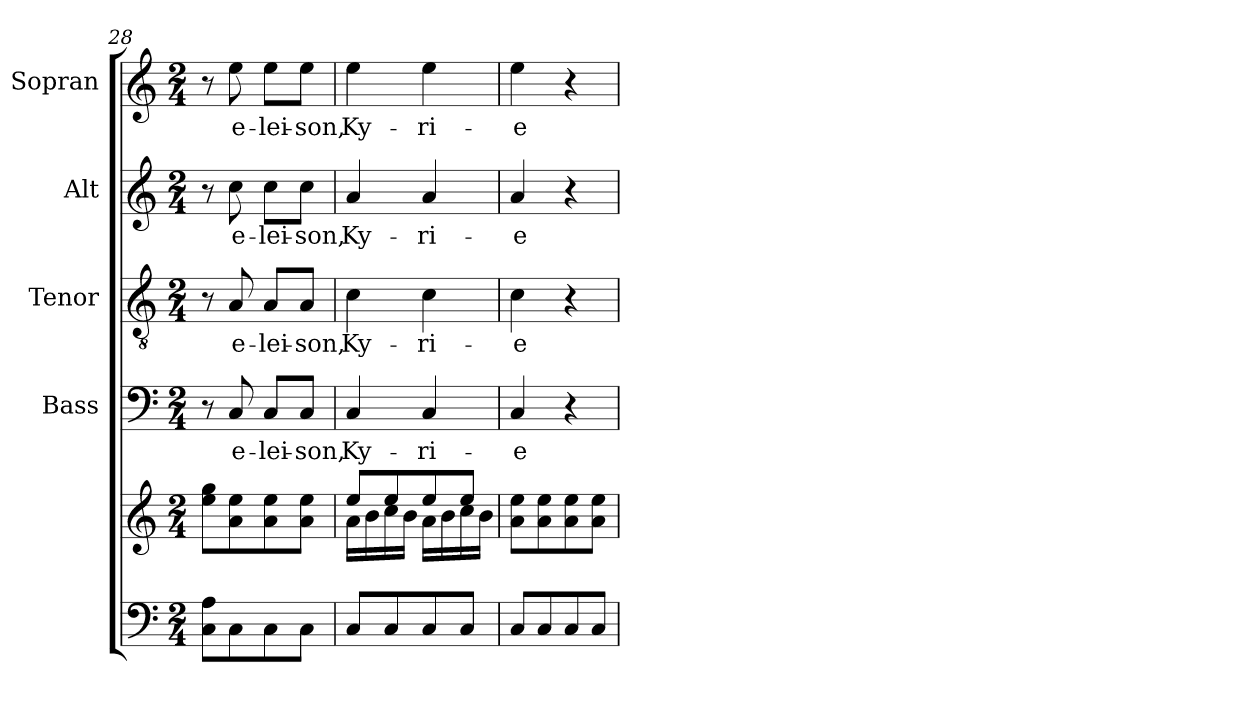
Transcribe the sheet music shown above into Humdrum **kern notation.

**kern	**kern	**kern	**text	**kern	**text	**kern	**text	**kern	**text
*part5	*part5	*part4	*part4	*part3	*part3	*part2	*part2	*part1	*part1
*staff6	*staff5	*staff4	*staff4	*staff3	*staff3	*staff2	*staff2	*staff1	*staff1
*	*	*I"Bass	*	*I"Tenor	*	*I"Alt	*	*I"Sopran	*
*	*	*I'B.	*	*I'T.	*	*I'A.	*	*I'S.	*
*clefF4	*clefG2	*clefF4	*	*clefGv2	*	*clefG2	*	*clefG2	*
*k[]	*k[]	*k[]	*	*k[]	*	*k[]	*	*k[]	*
*C:	*C:	*C:	*	*C:	*	*C:	*	*C:	*
*M2/4	*M2/4	*M2/4	*	*M2/4	*	*M2/4	*	*M2/4	*
=28	=28	=28	=28	=28	=28	=28	=28	=28	=28
8C\ 8A\L	8ee\ 8gg\L	8r	.	8r	.	8r	.	8r	.
!	!	!	!LO:LY:b	!	!LO:LY:b	!	!LO:LY:b	!	!LO:LY:b
8C\	8a\ 8ee\	8C/	e-	8A/	e-	8cc\	e-	8ee\	e-
!	!	!	!LO:LY:b	!	!LO:LY:b	!	!LO:LY:b	!	!LO:LY:b
8C\	8a\ 8ee\	8C/L	-lei-	8A/L	-lei-	8cc\L	-lei-	8ee\L	-lei-
!	!	!	!LO:LY:b	!	!LO:LY:b	!	!LO:LY:b	!	!LO:LY:b
8C\J	8a\ 8ee\J	8C/J	-son,	8A/J	-son,	8cc\J	-son,	8ee\J	-son,
=29	=29	=29	=29	=29	=29	=29	=29	=29	=29
*	*^	*	*	*	*	*	*	*	*
!	!	!	!	!LO:LY:b	!	!LO:LY:b	!	!LO:LY:b	!	!LO:LY:b
8C/L	8ee/L	16a\LL	4C/	Ky-	4c\	Ky-	4a/	Ky-	4ee\	Ky-
.	.	16b\	.	.	.	.	.	.	.	.
8C/	8ee/	16cc\	.	.	.	.	.	.	.	.
.	.	16b\JJ	.	.	.	.	.	.	.	.
!	!	!	!	!LO:LY:b	!	!LO:LY:b	!	!LO:LY:b	!	!LO:LY:b
8C/	8ee/	16a\LL	4C/	-ri-	4c\	-ri-	4a/	-ri-	4ee\	-ri-
.	.	16b\	.	.	.	.	.	.	.	.
8C/J	8ee/J	16cc\	.	.	.	.	.	.	.	.
.	.	16b\JJ	.	.	.	.	.	.	.	.
=30	=30	=30	=30	=30	=30	=30	=30	=30	=30	=30
!	!	!	!	!LO:LY:b	!	!LO:LY:b	!	!LO:LY:b	!	!LO:LY:b
*	*v	*v	*	*	*	*	*	*	*	*
8C/L	8a\ 8ee\L	4C/	-e	4c\	-e	4a/	-e	4ee\	-e
8C/	8a\ 8ee\	.	.	.	.	.	.	.	.
8C/	8a\ 8ee\	4r	.	4r	.	4r	.	4r	.
8C/J	8a\ 8ee\J	.	.	.	.	.	.	.	.
=	=	=	=	=	=	=	=	=	=
*-	*-	*-	*-	*-	*-	*-	*-	*-	*-
